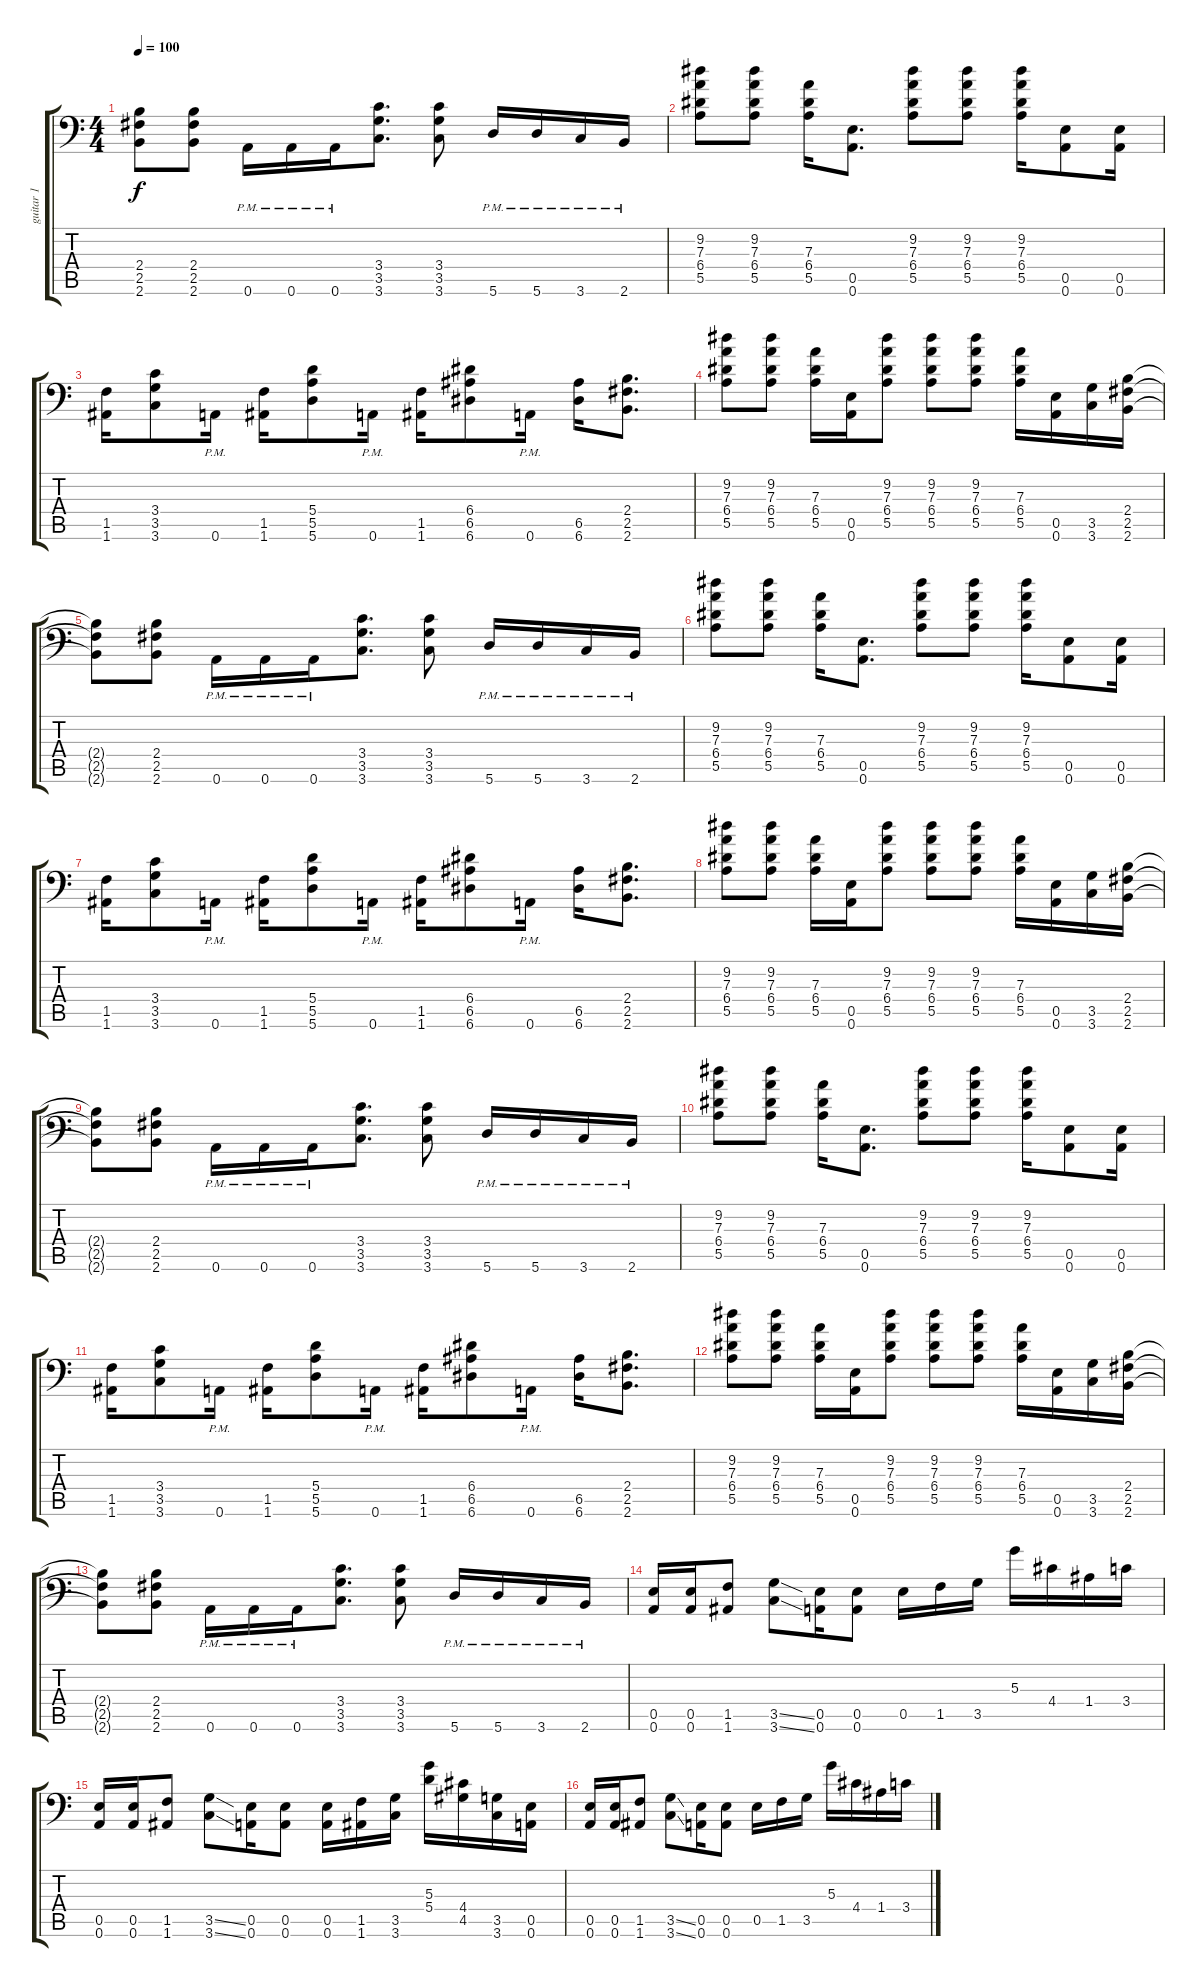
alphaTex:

\track ("guitar 1" "guitar 1") {instrument distortionguitar}
\staff {score tabs}
\tuning (B3 Gb3 D3 A2 E2 A1) {hide}
\ts (4 4)
\tempo 100
\clef f4
\ks c
(2.4{t} 2.5{t} 2.6{t}).8{dy f} (2.4 2.5 2.6).8 0.6{pm}.16 0.6{pm}.16 0.6{pm}.16 (3.4 3.5 3.6).8{d} (3.4 3.5 3.6).8 5.6{pm}.16 5.6{pm}.16 3.6{pm}.16 2.6{pm}.16 |
(9.2 7.3 6.4 5.5).8 (9.2 7.3 6.4 5.5).8 (7.3 6.4 5.5).16 (0.5 0.6).8{d} (9.2 7.3 6.4 5.5).8 (9.2 7.3 6.4 5.5).8 (9.2 7.3 6.4 5.5).16 (0.5 0.6).8 (0.5 0.6).16 |
(1.5 1.6).16 (3.4 3.5 3.6).8 0.6{pm}.16 (1.5 1.6).16 (5.4 5.5 5.6).8 0.6{pm}.16 (1.5 1.6).16 (6.4 6.5 6.6).8 0.6{pm}.16 (6.5 6.6).16 (2.4 2.5 2.6).8{d} |
(9.2 7.3 6.4 5.5).8 (9.2 7.3 6.4 5.5).8 (7.3 6.4 5.5).16 (0.5 0.6).16 (9.2 7.3 6.4 5.5).8 (9.2 7.3 6.4 5.5).8 (9.2 7.3 6.4 5.5).8 (7.3 6.4 5.5).16 (0.5 0.6).16 (3.5 3.6).16 (2.4 2.5 2.6).16 |
(2.4{t} 2.5{t} 2.6{t}).8 (2.4 2.5 2.6).8 0.6{pm}.16 0.6{pm}.16 0.6{pm}.16 (3.4 3.5 3.6).8{d} (3.4 3.5 3.6).8 5.6{pm}.16 5.6{pm}.16 3.6{pm}.16 2.6{pm}.16 |
(9.2 7.3 6.4 5.5).8 (9.2 7.3 6.4 5.5).8 (7.3 6.4 5.5).16 (0.5 0.6).8{d} (9.2 7.3 6.4 5.5).8 (9.2 7.3 6.4 5.5).8 (9.2 7.3 6.4 5.5).16 (0.5 0.6).8 (0.5 0.6).16 |
(1.5 1.6).16 (3.4 3.5 3.6).8 0.6{pm}.16 (1.5 1.6).16 (5.4 5.5 5.6).8 0.6{pm}.16 (1.5 1.6).16 (6.4 6.5 6.6).8 0.6{pm}.16 (6.5 6.6).16 (2.4 2.5 2.6).8{d} |
(9.2 7.3 6.4 5.5).8 (9.2 7.3 6.4 5.5).8 (7.3 6.4 5.5).16 (0.5 0.6).16 (9.2 7.3 6.4 5.5).8 (9.2 7.3 6.4 5.5).8 (9.2 7.3 6.4 5.5).8 (7.3 6.4 5.5).16 (0.5 0.6).16 (3.5 3.6).16 (2.4 2.5 2.6).16 |
(2.4{t} 2.5{t} 2.6{t}).8 (2.4 2.5 2.6).8 0.6{pm}.16 0.6{pm}.16 0.6{pm}.16 (3.4 3.5 3.6).8{d} (3.4 3.5 3.6).8 5.6{pm}.16 5.6{pm}.16 3.6{pm}.16 2.6{pm}.16 |
(9.2 7.3 6.4 5.5).8 (9.2 7.3 6.4 5.5).8 (7.3 6.4 5.5).16 (0.5 0.6).8{d} (9.2 7.3 6.4 5.5).8 (9.2 7.3 6.4 5.5).8 (9.2 7.3 6.4 5.5).16 (0.5 0.6).8 (0.5 0.6).16 |
(1.5 1.6).16 (3.4 3.5 3.6).8 0.6{pm}.16 (1.5 1.6).16 (5.4 5.5 5.6).8 0.6{pm}.16 (1.5 1.6).16 (6.4 6.5 6.6).8 0.6{pm}.16 (6.5 6.6).16 (2.4 2.5 2.6).8{d} |
(9.2 7.3 6.4 5.5).8 (9.2 7.3 6.4 5.5).8 (7.3 6.4 5.5).16 (0.5 0.6).16 (9.2 7.3 6.4 5.5).8 (9.2 7.3 6.4 5.5).8 (9.2 7.3 6.4 5.5).8 (7.3 6.4 5.5).16 (0.5 0.6).16 (3.5 3.6).16 (2.4 2.5 2.6).16 |
(2.4{t} 2.5{t} 2.6{t}).8 (2.4 2.5 2.6).8 0.6{pm}.16 0.6{pm}.16 0.6{pm}.16 (3.4 3.5 3.6).8{d} (3.4 3.5 3.6).8 5.6{pm}.16 5.6{pm}.16 3.6{pm}.16 2.6{pm}.16 |
(0.5 0.6).16 (0.5 0.6).16 (1.5 1.6).8 (3.5{ss} 3.6{ss}).8 (0.5 0.6).16 (0.5 0.6).8 0.5.16 1.5.16 3.5.16 5.3.16 4.4.16 1.4.16 3.4.16 |
(0.5 0.6).16 (0.5 0.6).16 (1.5 1.6).8 (3.5{ss} 3.6{ss}).8 (0.5 0.6).16 (0.5 0.6).8 (0.5 0.6).16 (1.5 1.6).16 (3.5 3.6).16 (5.3 5.4).16 (4.4 4.5).16 (3.5 3.6).16 (0.5 0.6).16 |
(0.5 0.6).16 (0.5 0.6).16 (1.5 1.6).8 (3.5{ss} 3.6{ss}).8 (0.5 0.6).16 (0.5 0.6).8 0.5.16 1.5.16 3.5.16 5.3.16 4.4.16 1.4.16 3.4.16
